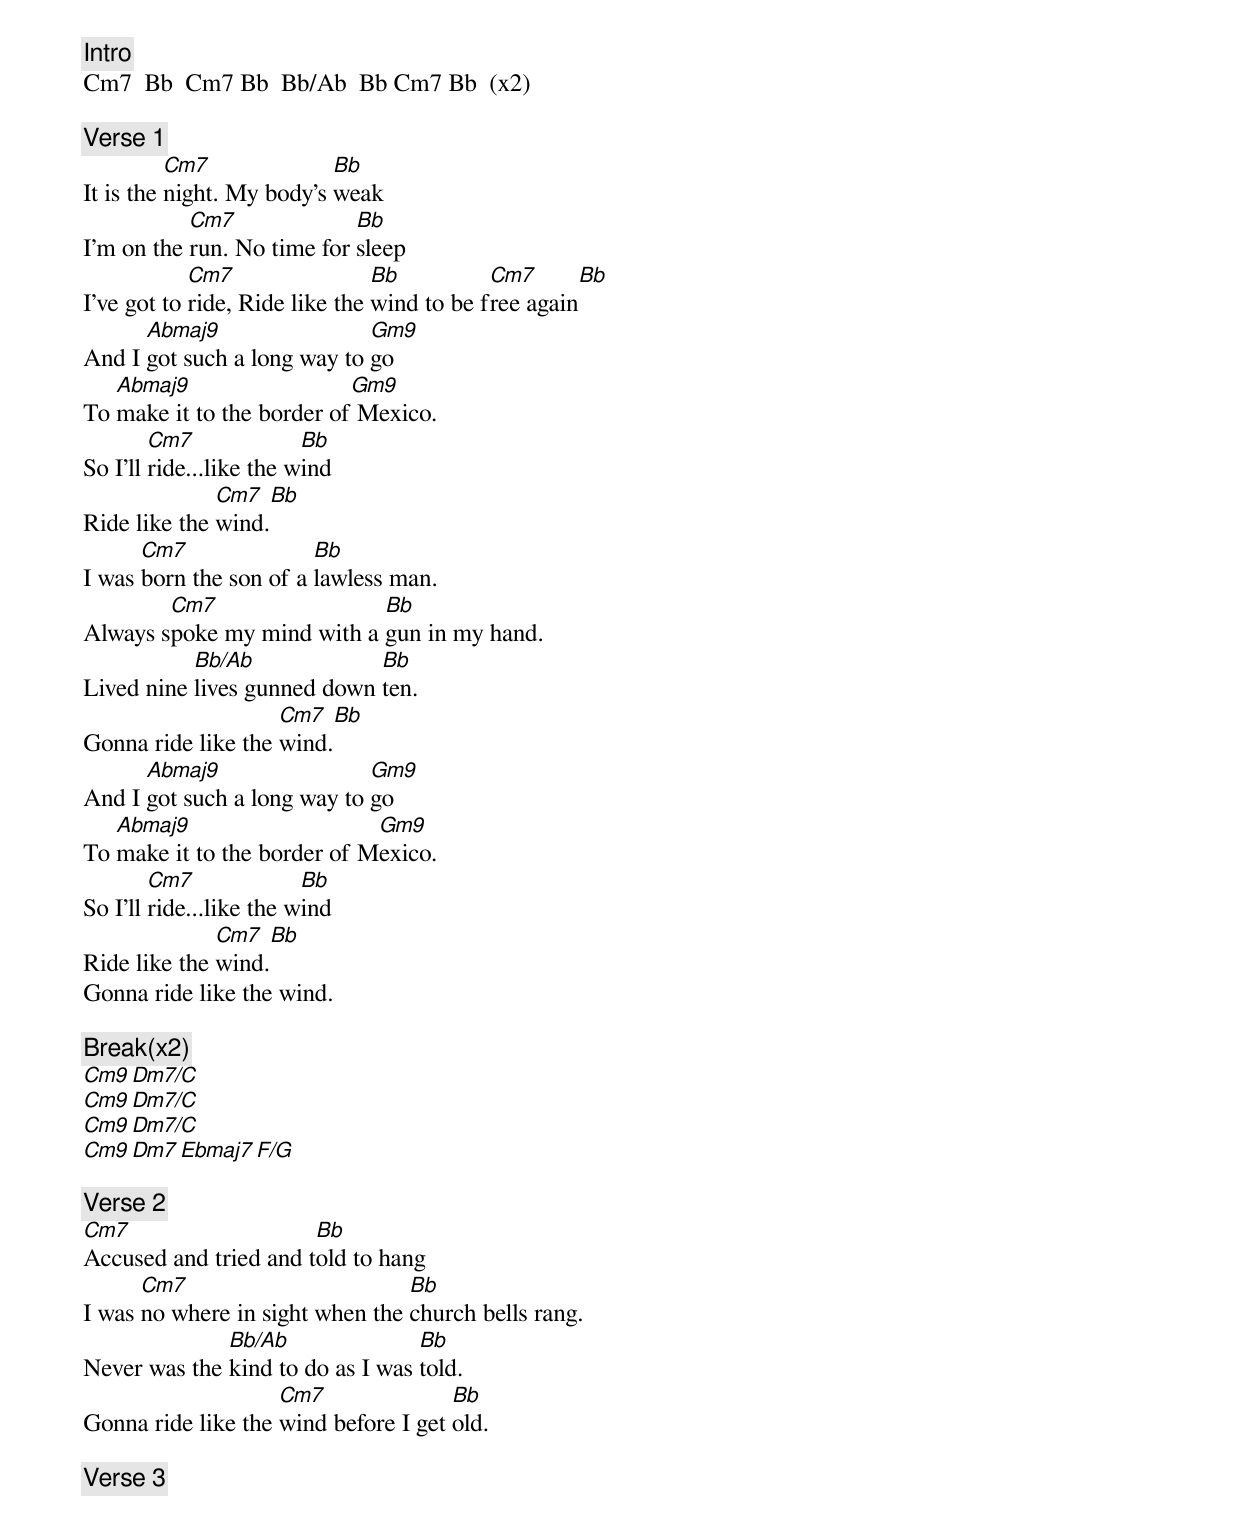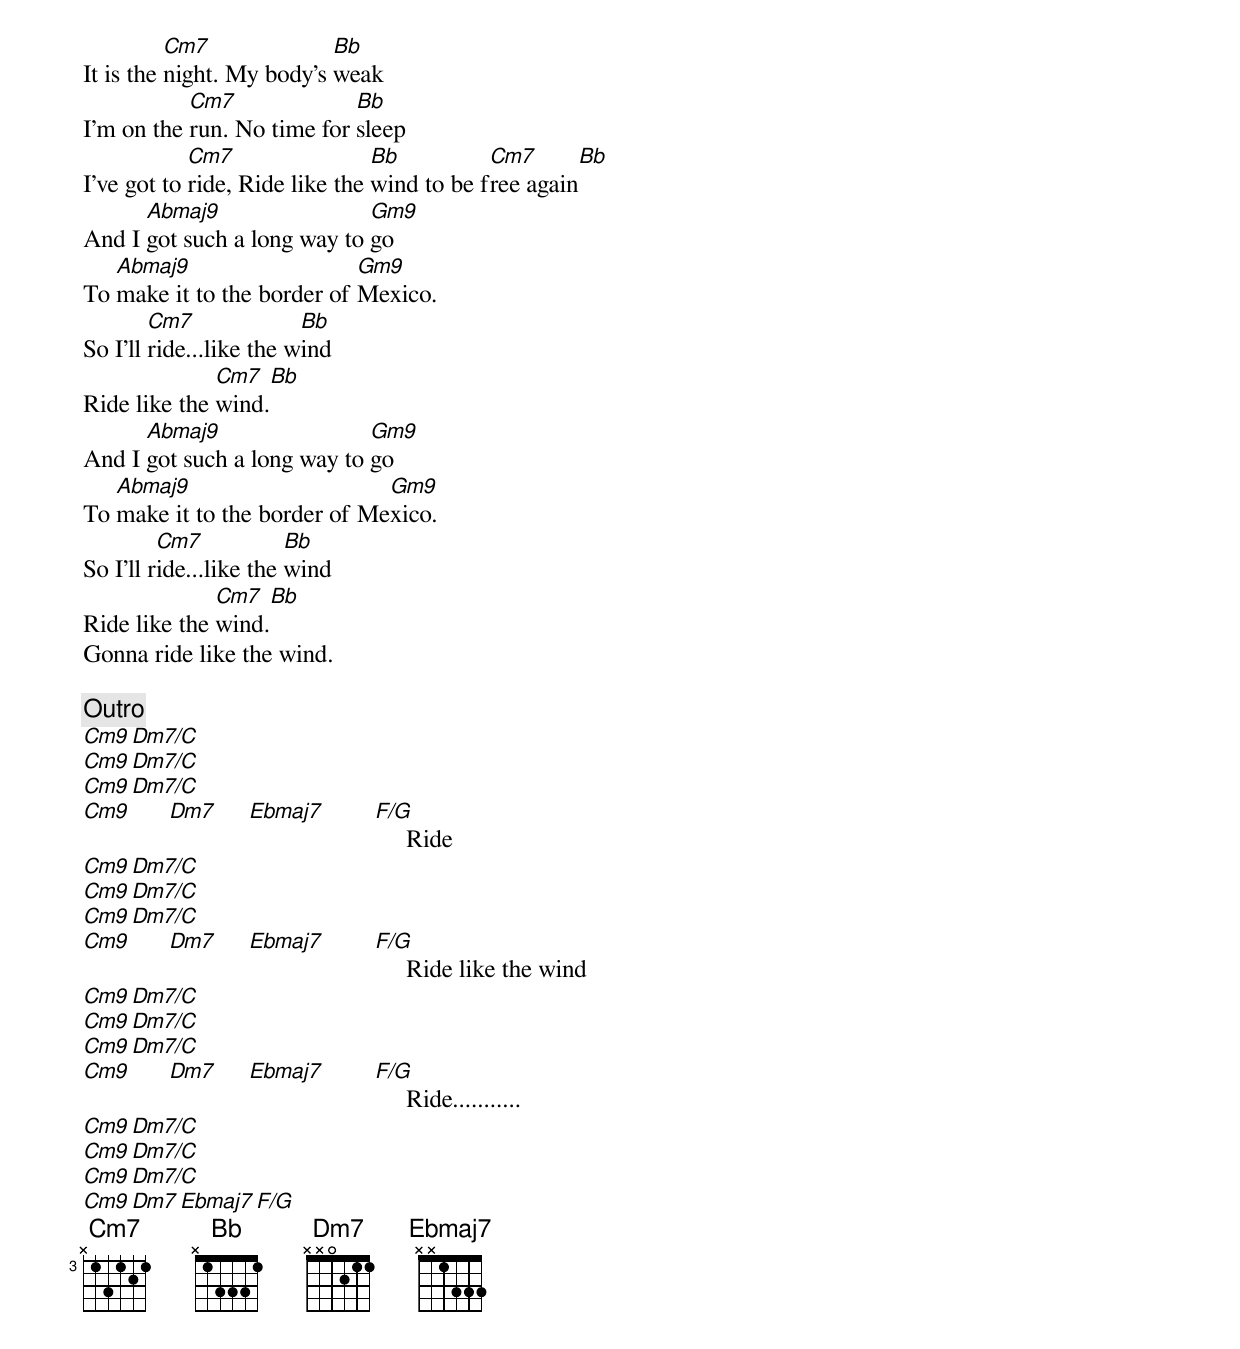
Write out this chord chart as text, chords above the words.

[Intro]
Cm7  Bb  Cm7 Bb  Bb/Ab  Bb Cm7 Bb  (x2)

[Verse 1]
          Cm7              Bb
It is the night. My body's weak
           Cm7              Bb
I'm on the run. No time for sleep
            Cm7                 Bb          Cm7       Bb
I've got to ride, Ride like the wind to be free again
      Abmaj9                 Gm9
And I got such a long way to go
   Abmaj9                  Gm9
To make it to the border of Mexico.
        Cm7              Bb
So I'll ride...like the wind
              Cm7     Bb
Ride like the wind.
      Cm7               Bb
I was born the son of a lawless man.
        Cm7                 Bb
Always spoke my mind with a gun in my hand.
           Bb/Ab             Bb
Lived nine lives gunned down ten.
                    Cm7      Bb
Gonna ride like the wind.
      Abmaj9                 Gm9
And I got such a long way to go
   Abmaj9                    Gm9
To make it to the border of Mexico.
        Cm7              Bb
So I'll ride...like the wind
              Cm7    Bb
Ride like the wind.
Gonna ride like the wind.

[Break](x2)
Cm9   Dm7/C
Cm9   Dm7/C
Cm9   Dm7/C
Cm9   Dm7  Ebmaj7  F/G

[Verse 2]
Cm7                    Bb
Accused and tried and told to hang
      Cm7                        Bb
I was no where in sight when the church bells rang.
              Bb/Ab               Bb
Never was the kind to do as I was told.
                    Cm7               Bb
Gonna ride like the wind before I get old.

[Verse 3]
          Cm7              Bb
It is the night. My body's weak
           Cm7              Bb
I'm on the run. No time for sleep
            Cm7                 Bb          Cm7       Bb
I've got to ride, Ride like the wind to be free again
      Abmaj9                 Gm9
And I got such a long way to go
   Abmaj9                   Gm9
To make it to the border of Mexico.
        Cm7              Bb
So I'll ride...like the wind
              Cm7    Bb
Ride like the wind.
      Abmaj9                 Gm9
And I got such a long way to go
   Abmaj9                     Gm9
To make it to the border of Mexico.
         Cm7            Bb
So I'll ride...like the wind
              Cm7    Bb
Ride like the wind.
Gonna ride like the wind.

[Outro]
Cm9   Dm7/C
Cm9   Dm7/C
Cm9   Dm7/C
Cm9   Dm7  Ebmaj7  F/G
                        Ride
Cm9   Dm7/C
Cm9   Dm7/C
Cm9   Dm7/C
Cm9   Dm7  Ebmaj7  F/G
                        Ride like the wind
Cm9   Dm7/C
Cm9   Dm7/C
Cm9   Dm7/C
Cm9   Dm7  Ebmaj7  F/G
                        Ride...........
Cm9   Dm7/C
Cm9   Dm7/C
Cm9   Dm7/C
Cm9   Dm7  Ebmaj7  F/G
